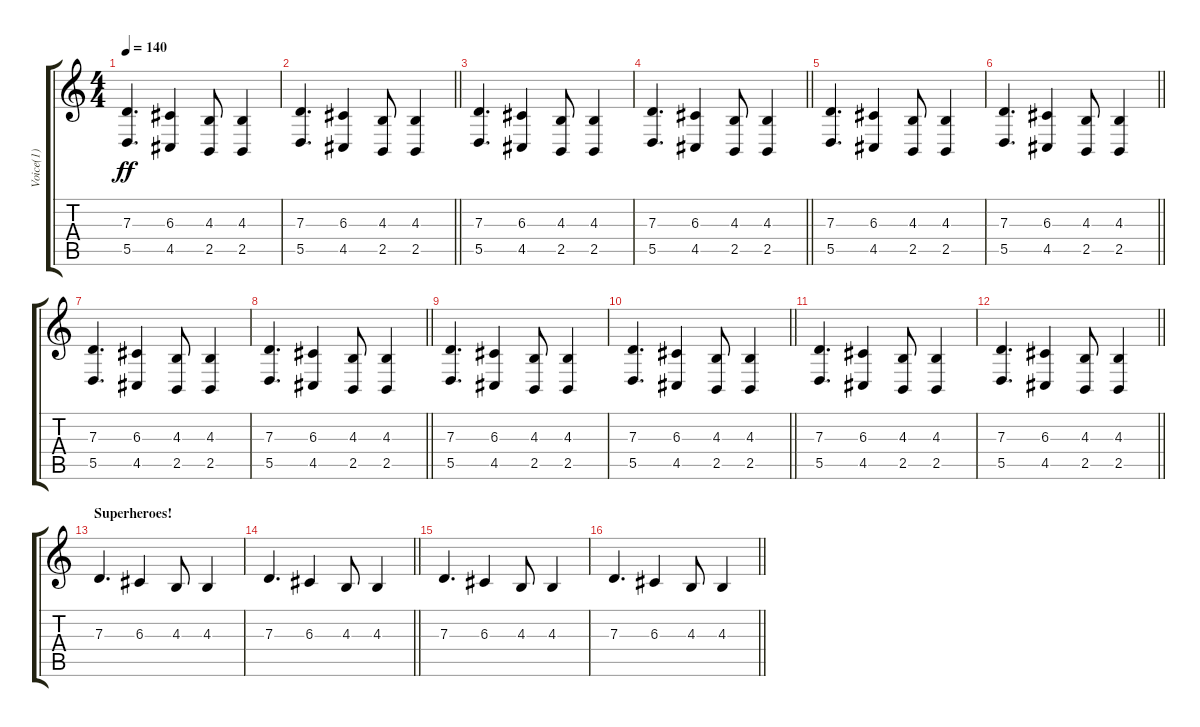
\track ("Voice(1)" "Voice(1)") {instrument choiraahs}
\staff {score tabs}
\tuning (E4 B3 G3 D3 A2 E2) {hide}
\ts (4 4)
\tempo 140
\clef g2
\ks c
(7.3 5.5).4{d dy ff} (6.3 4.5).4 (4.3 2.5).8 (4.3 2.5).4 |
\barLineRight lightlight
(7.3 5.5).4{d} (6.3 4.5).4 (4.3 2.5).8 (4.3 2.5).4 |
(7.3 5.5).4{d} (6.3 4.5).4 (4.3 2.5).8 (4.3 2.5).4 |
\barLineRight lightlight
(7.3 5.5).4{d} (6.3 4.5).4 (4.3 2.5).8 (4.3 2.5).4 |
(7.3 5.5).4{d} (6.3 4.5).4 (4.3 2.5).8 (4.3 2.5).4 |
\barLineRight lightlight
(7.3 5.5).4{d} (6.3 4.5).4 (4.3 2.5).8 (4.3 2.5).4 |
(7.3 5.5).4{d} (6.3 4.5).4 (4.3 2.5).8 (4.3 2.5).4 |
\barLineRight lightlight
(7.3 5.5).4{d} (6.3 4.5).4 (4.3 2.5).8 (4.3 2.5).4 |
(7.3 5.5).4{d} (6.3 4.5).4 (4.3 2.5).8 (4.3 2.5).4 |
\barLineRight lightlight
(7.3 5.5).4{d} (6.3 4.5).4 (4.3 2.5).8 (4.3 2.5).4 |
(7.3 5.5).4{d} (6.3 4.5).4 (4.3 2.5).8 (4.3 2.5).4 |
\barLineRight lightlight
(7.3 5.5).4{d} (6.3 4.5).4 (4.3 2.5).8 (4.3 2.5).4 |
\section ("" "Superheroes!")
7.3.4{d} 6.3.4 4.3.8 4.3.4 |
\barLineRight lightlight
7.3.4{d} 6.3.4 4.3.8 4.3.4 |
7.3.4{d} 6.3.4 4.3.8 4.3.4 |
\barLineRight lightlight
7.3.4{d} 6.3.4 4.3.8 4.3.4
